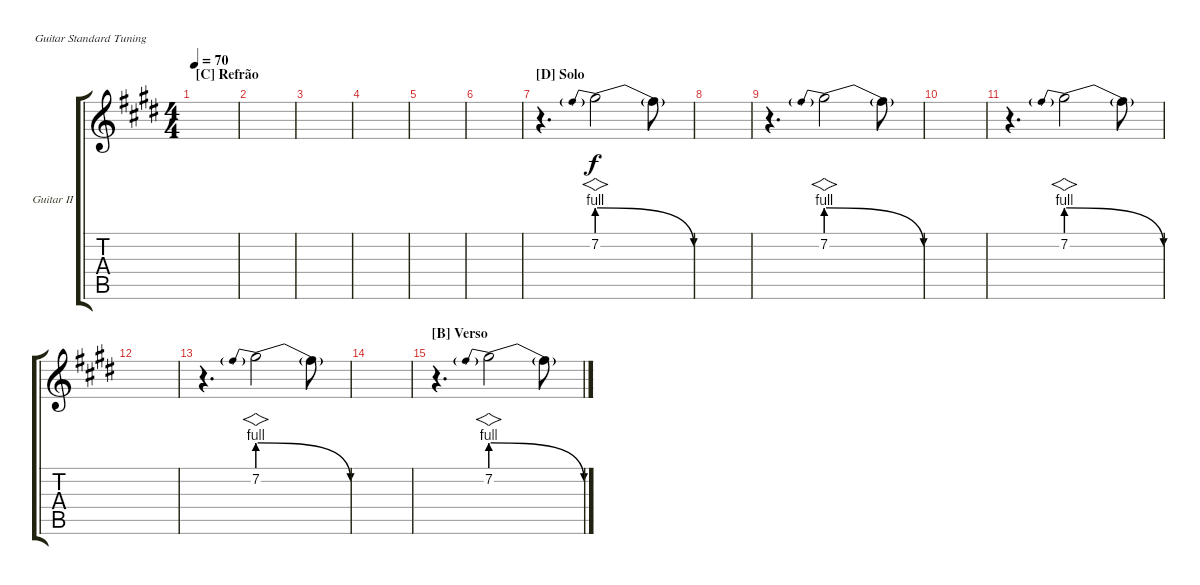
\defaultSystemsLayout 4
\bracketExtendMode groupsimilarinstruments
\firstSystemTrackNameOrientation horizontal
\otherSystemsTrackNameOrientation horizontal
\track ("Guitar II" "Guitar II") {instrument overdrivenguitar}
\staff {score tabs}
\tuning (E4 B3 G3 D3 A2 E2)
\ts (4 4)
\section ("C" "Refrão")
\tempo 70
\clef g2
\scale
0.5
\ks e
|
\scale
0.5 |
\scale
0.5 |
\scale
0.5 |
\scale
0.5 |
\scale
0.5 |
\section ("D" "Solo")
\scale
0.5 r.4{d} 7.2{be (prebendrelease 0 4 26.4 0)}.2{vs} 7.2{t}.8 |
\scale
0.5 |
\scale
0.5 r.4{d} 7.2{be (prebendrelease 0 4 26.4 0)}.2{vs} 7.2{t}.8 |
\scale
0.5 |
\scale
0.5 r.4{d} 7.2{be (prebendrelease 0 4 26.4 0)}.2{vs} 7.2{t}.8 |
\scale
0.5 |
\scale
0.5 r.4{d} 7.2{be (prebendrelease 0 4 26.4 0)}.2{vs} 7.2{t}.8 |
\scale
0.5 |
\section ("B" "Verso")
\scale
0.5 r.4{d} 7.2{be (prebendrelease 0 4 26.4 0)}.2{vs} 7.2{t}.8 |
\scale
0.5
